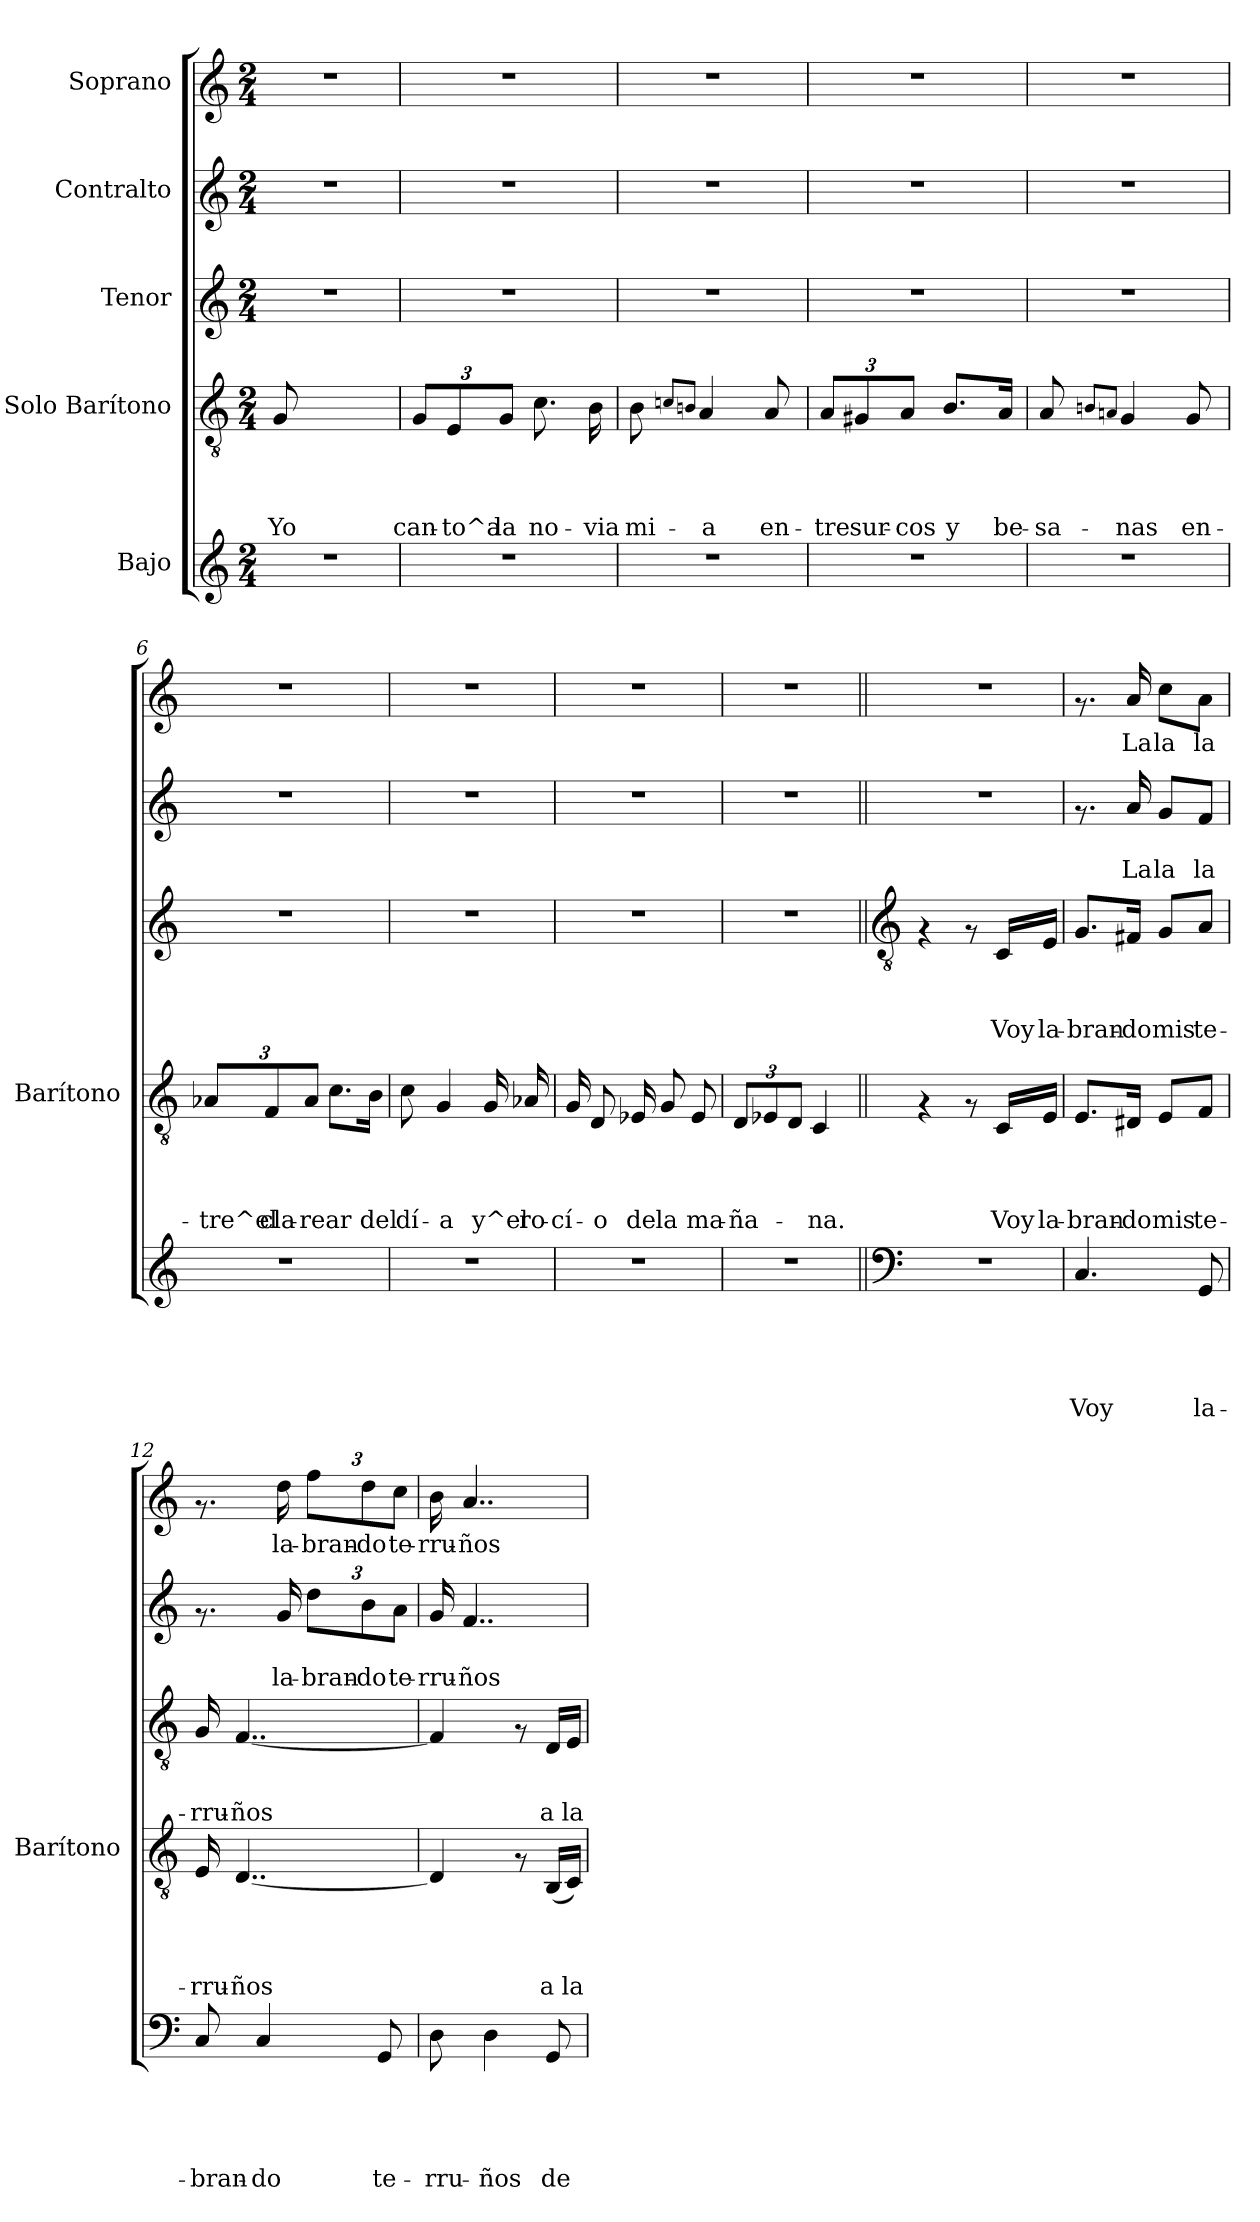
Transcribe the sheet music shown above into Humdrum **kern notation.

**kern	**text	**text	**text	**text	**text	**kern	**text	**text	**text	**text	**kern	**text	**text	**text	**kern	**text	**text	**kern	**text
*part5	*part5	*part5	*part5	*part5	*part5	*part4	*part4	*part4	*part4	*part4	*part3	*part3	*part3	*part3	*part2	*part2	*part2	*part1	*part1
*staff5	*staff5	*staff5	*staff5	*staff5	*staff5	*staff4	*staff4	*staff4	*staff4	*staff4	*staff3	*staff3	*staff3	*staff3	*staff2	*staff2	*staff2	*staff1	*staff1
*I"Bajo	*	*	*	*	*	*I"Solo Barítono	*	*	*	*	*I"Tenor	*	*	*	*I"Contralto	*	*	*I"Soprano	*
*	*	*	*	*	*	*I'Barítono	*	*	*	*	*	*	*	*	*	*	*	*	*
*clefG2	*	*	*	*	*	*clefGv2	*	*	*	*	*clefG2	*	*	*	*clefG2	*	*	*clefG2	*
*k[]	*	*	*	*	*	*k[]	*	*	*	*	*k[]	*	*	*	*k[]	*	*	*k[]	*
*C:	*	*	*	*	*	*C:	*	*	*	*	*C:	*	*	*	*C:	*	*	*C:	*
*M2/4	*	*	*	*	*	*M2/4	*	*	*	*	*M2/4	*	*	*	*M2/4	*	*	*M2/4	*
=1	=1	=1	=1	=1	=1	=1	=1	=1	=1	=1	=1	=1	=1	=1	=1	=1	=1	=1	=1
!	!	!	!	!	!	!	!	!	!	!LO:LY:b	!	!	!	!	!	!	!	!	!
2r	.	.	.	.	.	8G/	.	.	.	Yo	2r	.	.	.	2r	.	.	2r	.
.	.	.	.	.	.	4.ryy	.	.	.	.	.	.	.	.	.	.	.	.	.
=2	=2	=2	=2	=2	=2	=2	=2	=2	=2	=2	=2	=2	=2	=2	=2	=2	=2	=2	=2
!	!	!	!	!	!	!	!	!	!	!LO:LY:b	!	!	!	!	!	!	!	!	!
2r	.	.	.	.	.	12G/L	.	.	.	can-	2r	.	.	.	2r	.	.	2r	.
!	!	!	!	!	!	!	!	!	!	!LO:LY:b	!	!	!	!	!	!	!	!	!
.	.	.	.	.	.	12E/	.	.	.	-to^a	.	.	.	.	.	.	.	.	.
!	!	!	!	!	!	!	!	!	!	!LO:LY:b	!	!	!	!	!	!	!	!	!
.	.	.	.	.	.	12G/J	.	.	.	la	.	.	.	.	.	.	.	.	.
!	!	!	!	!	!	!	!	!	!	!LO:LY:b	!	!	!	!	!	!	!	!	!
.	.	.	.	.	.	8.c\	.	.	.	no-	.	.	.	.	.	.	.	.	.
!	!	!	!	!	!	!	!	!	!	!LO:LY:b	!	!	!	!	!	!	!	!	!
.	.	.	.	.	.	16B\	.	.	.	-via	.	.	.	.	.	.	.	.	.
=3	=3	=3	=3	=3	=3	=3	=3	=3	=3	=3	=3	=3	=3	=3	=3	=3	=3	=3	=3
!	!	!	!	!	!	!	!	!	!	!LO:LY:b	!	!	!	!	!	!	!	!	!
2r	.	.	.	.	.	8B\	.	.	.	mi-	2r	.	.	.	2r	.	.	2r	.
.	.	.	.	.	.	8qcn/L	.	.	.	.	.	.	.	.	.	.	.	.	.
.	.	.	.	.	.	8qBn/J	.	.	.	.	.	.	.	.	.	.	.	.	.
!	!	!	!	!	!	!	!	!	!	!LO:LY:b	!	!	!	!	!	!	!	!	!
.	.	.	.	.	.	4A/	.	.	.	-a	.	.	.	.	.	.	.	.	.
!	!	!	!	!	!	!	!	!	!	!LO:LY:b	!	!	!	!	!	!	!	!	!
.	.	.	.	.	.	8A/	.	.	.	en-	.	.	.	.	.	.	.	.	.
=4	=4	=4	=4	=4	=4	=4	=4	=4	=4	=4	=4	=4	=4	=4	=4	=4	=4	=4	=4
!	!	!	!	!	!	!	!	!	!	!LO:LY:b	!	!	!	!	!	!	!	!	!
2r	.	.	.	.	.	12A/L	.	.	.	-tre	2r	.	.	.	2r	.	.	2r	.
!	!	!	!	!	!	!	!	!	!	!LO:LY:b	!	!	!	!	!	!	!	!	!
.	.	.	.	.	.	12G#X/	.	.	.	sur-	.	.	.	.	.	.	.	.	.
!	!	!	!	!	!	!	!	!	!	!LO:LY:b	!	!	!	!	!	!	!	!	!
.	.	.	.	.	.	12A/J	.	.	.	-cos	.	.	.	.	.	.	.	.	.
!	!	!	!	!	!	!	!	!	!	!LO:LY:b	!	!	!	!	!	!	!	!	!
.	.	.	.	.	.	8.B/L	.	.	.	y	.	.	.	.	.	.	.	.	.
!	!	!	!	!	!	!	!	!	!	!LO:LY:b	!	!	!	!	!	!	!	!	!
.	.	.	.	.	.	16A/Jk	.	.	.	be-	.	.	.	.	.	.	.	.	.
=5	=5	=5	=5	=5	=5	=5	=5	=5	=5	=5	=5	=5	=5	=5	=5	=5	=5	=5	=5
!	!	!	!	!	!	!	!	!	!	!LO:LY:b	!	!	!	!	!	!	!	!	!
2r	.	.	.	.	.	8A/	.	.	.	-sa-	2r	.	.	.	2r	.	.	2r	.
.	.	.	.	.	.	8qBn/L	.	.	.	.	.	.	.	.	.	.	.	.	.
.	.	.	.	.	.	8qAn/J	.	.	.	.	.	.	.	.	.	.	.	.	.
!	!	!	!	!	!	!	!	!	!	!LO:LY:b	!	!	!	!	!	!	!	!	!
.	.	.	.	.	.	4G/	.	.	.	-nas	.	.	.	.	.	.	.	.	.
!	!	!	!	!	!	!	!	!	!	!LO:LY:b	!	!	!	!	!	!	!	!	!
.	.	.	.	.	.	8G/	.	.	.	en-	.	.	.	.	.	.	.	.	.
=6	=6	=6	=6	=6	=6	=6	=6	=6	=6	=6	=6	=6	=6	=6	=6	=6	=6	=6	=6
!	!	!	!	!	!	!	!	!	!	!LO:LY:b	!	!	!	!	!	!	!	!	!
2r	.	.	.	.	.	12A-X/L	.	.	.	-tre^el	2r	.	.	.	2r	.	.	2r	.
!	!	!	!	!	!	!	!	!	!	!LO:LY:b	!	!	!	!	!	!	!	!	!
.	.	.	.	.	.	12F/	.	.	.	cla-	.	.	.	.	.	.	.	.	.
!	!	!	!	!	!	!	!	!	!	!LO:LY:b	!	!	!	!	!	!	!	!	!
.	.	.	.	.	.	12A-/J	.	.	.	-rear	.	.	.	.	.	.	.	.	.
.	.	.	.	.	.	8.c\L	.	.	.	.	.	.	.	.	.	.	.	.	.
!	!	!	!	!	!	!	!	!	!	!LO:LY:b	!	!	!	!	!	!	!	!	!
.	.	.	.	.	.	16B\Jk	.	.	.	del	.	.	.	.	.	.	.	.	.
=7	=7	=7	=7	=7	=7	=7	=7	=7	=7	=7	=7	=7	=7	=7	=7	=7	=7	=7	=7
!	!	!	!	!	!	!	!	!	!	!LO:LY:b	!	!	!	!	!	!	!	!	!
2r	.	.	.	.	.	8c\	.	.	.	dí-	2r	.	.	.	2r	.	.	2r	.
!	!	!	!	!	!	!	!	!	!	!LO:LY:b	!	!	!	!	!	!	!	!	!
.	.	.	.	.	.	4G/	.	.	.	-a	.	.	.	.	.	.	.	.	.
!	!	!	!	!	!	!	!	!	!	!LO:LY:b	!	!	!	!	!	!	!	!	!
.	.	.	.	.	.	16G/	.	.	.	y^el	.	.	.	.	.	.	.	.	.
!	!	!	!	!	!	!	!	!	!	!LO:LY:b	!	!	!	!	!	!	!	!	!
.	.	.	.	.	.	16A-X/	.	.	.	ro-	.	.	.	.	.	.	.	.	.
=8	=8	=8	=8	=8	=8	=8	=8	=8	=8	=8	=8	=8	=8	=8	=8	=8	=8	=8	=8
!	!	!	!	!	!	!	!	!	!	!LO:LY:b	!	!	!	!	!	!	!	!	!
2r	.	.	.	.	.	16G/	.	.	.	-cí-	2r	.	.	.	2r	.	.	2r	.
!	!	!	!	!	!	!	!	!	!	!LO:LY:b	!	!	!	!	!	!	!	!	!
.	.	.	.	.	.	8D/	.	.	.	-o	.	.	.	.	.	.	.	.	.
!	!	!	!	!	!	!	!	!	!	!LO:LY:b	!	!	!	!	!	!	!	!	!
.	.	.	.	.	.	16E-X/	.	.	.	de	.	.	.	.	.	.	.	.	.
!	!	!	!	!	!	!	!	!	!	!LO:LY:b	!	!	!	!	!	!	!	!	!
.	.	.	.	.	.	8G/	.	.	.	la	.	.	.	.	.	.	.	.	.
!	!	!	!	!	!	!	!	!	!	!LO:LY:b	!	!	!	!	!	!	!	!	!
.	.	.	.	.	.	8E-/	.	.	.	ma-	.	.	.	.	.	.	.	.	.
=9	=9	=9	=9	=9	=9	=9	=9	=9	=9	=9	=9	=9	=9	=9	=9	=9	=9	=9	=9
!	!	!	!	!	!	!	!	!	!	!LO:LY:b	!	!	!	!	!	!	!	!	!
2r	.	.	.	.	.	12D/L	.	.	.	-ña-	2r	.	.	.	2r	.	.	2r	.
.	.	.	.	.	.	12E-X/	.	.	.	.	.	.	.	.	.	.	.	.	.
.	.	.	.	.	.	12D/J	.	.	.	.	.	.	.	.	.	.	.	.	.
!	!	!	!	!	!	!	!	!	!	!LO:LY:b	!	!	!	!	!	!	!	!	!
.	.	.	.	.	.	4C/	.	.	.	-na.	.	.	.	.	.	.	.	.	.
!!LO:LB:g=z
=10||	=10||	=10||	=10||	=10||	=10||	=10||	=10||	=10||	=10||	=10||	=10||	=10||	=10||	=10||	=10||	=10||	=10||	=10||	=10||
*clefF4	*	*	*	*	*	*	*	*	*	*	*clefGv2	*	*	*	*	*	*	*	*
2r	.	.	.	.	.	4rF	.	.	.	.	4rF	.	.	.	2r	.	.	2r	.
.	.	.	.	.	.	8rF	.	.	.	.	8rF	.	.	.	.	.	.	.	.
!	!	!	!	!	!	!	!	!	!	!LO:LY:b	!	!	!	!LO:LY:b	!	!	!	!	!
.	.	.	.	.	.	16C/LL	.	.	.	Voy	16C/LL	.	.	Voy	.	.	.	.	.
!	!	!	!	!	!	!	!	!	!	!LO:LY:b	!	!	!	!LO:LY:b	!	!	!	!	!
.	.	.	.	.	.	16E/JJ	.	.	.	la-	16E/JJ	.	.	la-	.	.	.	.	.
=11	=11	=11	=11	=11	=11	=11	=11	=11	=11	=11	=11	=11	=11	=11	=11	=11	=11	=11	=11
!	!	!	!	!	!LO:LY:b	!	!	!	!	!LO:LY:b	!	!	!	!LO:LY:b	!	!	!	!	!
4.C/	.	.	.	.	Voy	8.E/L	.	.	.	-bran-	8.G/L	.	.	-bran-	8.rf	.	.	8.rf	.
!	!	!	!	!	!	!	!	!	!	!LO:LY:b	!	!	!	!LO:LY:b	!	!	!LO:LY:b	!	!LO:LY:b
.	.	.	.	.	.	16D#X/Jk	.	.	.	-do	16F#X/Jk	.	.	-do	16a/	.	La	16a/	La
!	!	!	!	!	!	!	!	!	!	!LO:LY:b	!	!	!	!LO:LY:b	!	!	!LO:LY:b	!	!LO:LY:b
.	.	.	.	.	.	8E/L	.	.	.	mis	8G/L	.	.	mis	8g/L	.	la	8cc\L	la
!	!	!	!	!	!LO:LY:b	!	!	!	!	!LO:LY:b	!	!	!	!LO:LY:b	!	!	!LO:LY:b	!	!LO:LY:b
8GG/	.	.	.	.	la-	8F/J	.	.	.	te-	8A/J	.	.	te-	8f/J	.	la	8a\J	la
=12	=12	=12	=12	=12	=12	=12	=12	=12	=12	=12	=12	=12	=12	=12	=12	=12	=12	=12	=12
!	!	!	!	!	!LO:LY:b	!	!	!	!	!LO:LY:b	!	!	!	!LO:LY:b	!	!	!	!	!
8C/	.	.	.	.	-bran-	16E/	.	.	.	-rru-	16G/	.	.	-rru-	8.rf	.	.	8.rf	.
!	!	!	!	!	!	!	!	!	!	!LO:LY:b	!	!	!	!LO:LY:b	!	!	!	!	!
.	.	.	.	.	.	[<4..D/	.	.	.	-ños	[<4..F/	.	.	-ños	.	.	.	.	.
!	!	!	!	!	!LO:LY:b	!	!	!	!	!	!	!	!	!	!	!	!	!	!
4C/	.	.	.	.	-do	.	.	.	.	.	.	.	.	.	.	.	.	.	.
!	!	!	!	!	!	!	!	!	!	!	!	!	!	!	!	!	!LO:LY:b	!	!LO:LY:b
.	.	.	.	.	.	.	.	.	.	.	.	.	.	.	16g/	.	la-	16dd\	la-
!	!	!	!	!	!	!	!	!	!	!	!	!	!	!	!	!	!LO:LY:b	!	!LO:LY:b
.	.	.	.	.	.	.	.	.	.	.	.	.	.	.	12dd\L	.	-bran-	12ff\L	-bran-
!	!	!	!	!	!	!	!	!	!	!	!	!	!	!	!	!	!LO:LY:b	!	!LO:LY:b
.	.	.	.	.	.	.	.	.	.	.	.	.	.	.	12b\	.	-do	12dd\	-do
!	!	!	!	!	!LO:LY:b	!	!	!	!	!	!	!	!	!	!	!	!	!	!
8GG/	.	.	.	.	te-	.	.	.	.	.	.	.	.	.	.	.	.	.	.
!	!	!	!	!	!	!	!	!	!	!	!	!	!	!	!	!	!LO:LY:b	!	!LO:LY:b
.	.	.	.	.	.	.	.	.	.	.	.	.	.	.	12a\J	.	te-	12cc\J	te-
=13	=13	=13	=13	=13	=13	=13	=13	=13	=13	=13	=13	=13	=13	=13	=13	=13	=13	=13	=13
!	!	!	!	!	!LO:LY:b	!	!	!	!	!	!	!	!	!	!	!	!LO:LY:b	!	!LO:LY:b
8D\	.	.	.	.	-rru-	4D/]	.	.	.	.	4F/]	.	.	.	16g/	.	-rru-	16b\	-rru-
!	!	!	!	!	!	!	!	!	!	!	!	!	!	!	!	!	!LO:LY:b	!	!LO:LY:b
.	.	.	.	.	.	.	.	.	.	.	.	.	.	.	4..f/	.	-ños	4..a/	-ños
!	!	!	!	!	!LO:LY:b	!	!	!	!	!	!	!	!	!	!	!	!	!	!
4D\	.	.	.	.	-ños	.	.	.	.	.	.	.	.	.	.	.	.	.	.
.	.	.	.	.	.	8rF	.	.	.	.	8rF	.	.	.	.	.	.	.	.
!	!	!	!	!	!LO:LY:b	!	!	!	!	!LO:LY:b	!	!	!	!LO:LY:b	!	!	!	!	!
8GG/	.	.	.	.	de	(>16BB/LL	.	.	.	a	16D/LL	.	.	a	.	.	.	.	.
!	!	!	!	!	!	!	!	!	!	!LO:LY:b	!	!	!	!LO:LY:b	!	!	!	!	!
.	.	.	.	.	.	16C/JJ)	.	.	.	la	16E/JJ	.	.	la	.	.	.	.	.
=	=	=	=	=	=	=	=	=	=	=	=	=	=	=	=	=	=	=	=
*-	*-	*-	*-	*-	*-	*-	*-	*-	*-	*-	*-	*-	*-	*-	*-	*-	*-	*-	*-
